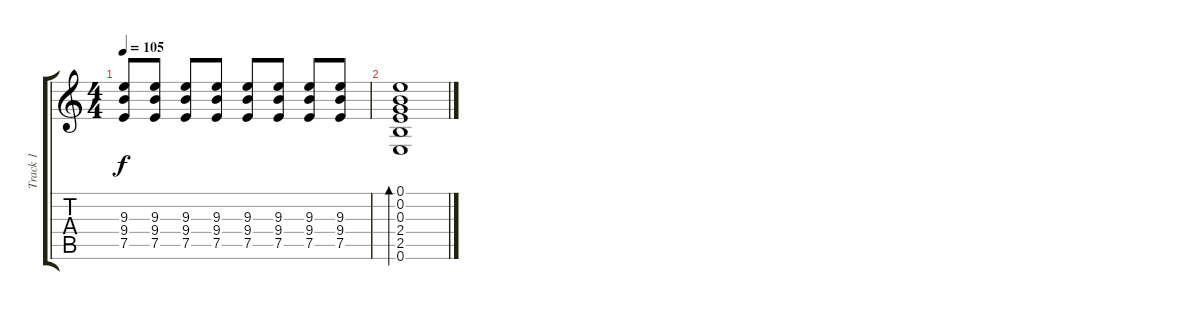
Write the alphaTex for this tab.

\track ("Track 1" "Track 1") {instrument electricguitarclean}
\staff {score tabs}
\tuning (E4 B3 G3 D3 A2 E2) {hide}
\ts (4 4)
\tempo 105
\clef g2
\ks c
(9.3 9.4 7.5).8{dy f} (9.3 9.4 7.5).8 (9.3 9.4 7.5).8 (9.3 9.4 7.5).8 (9.3 9.4 7.5).8 (9.3 9.4 7.5).8 (9.3 9.4 7.5).8 (9.3 9.4 7.5).8 |
(0.1 0.2 0.3 2.4 2.5 0.6).1{bd 480}
